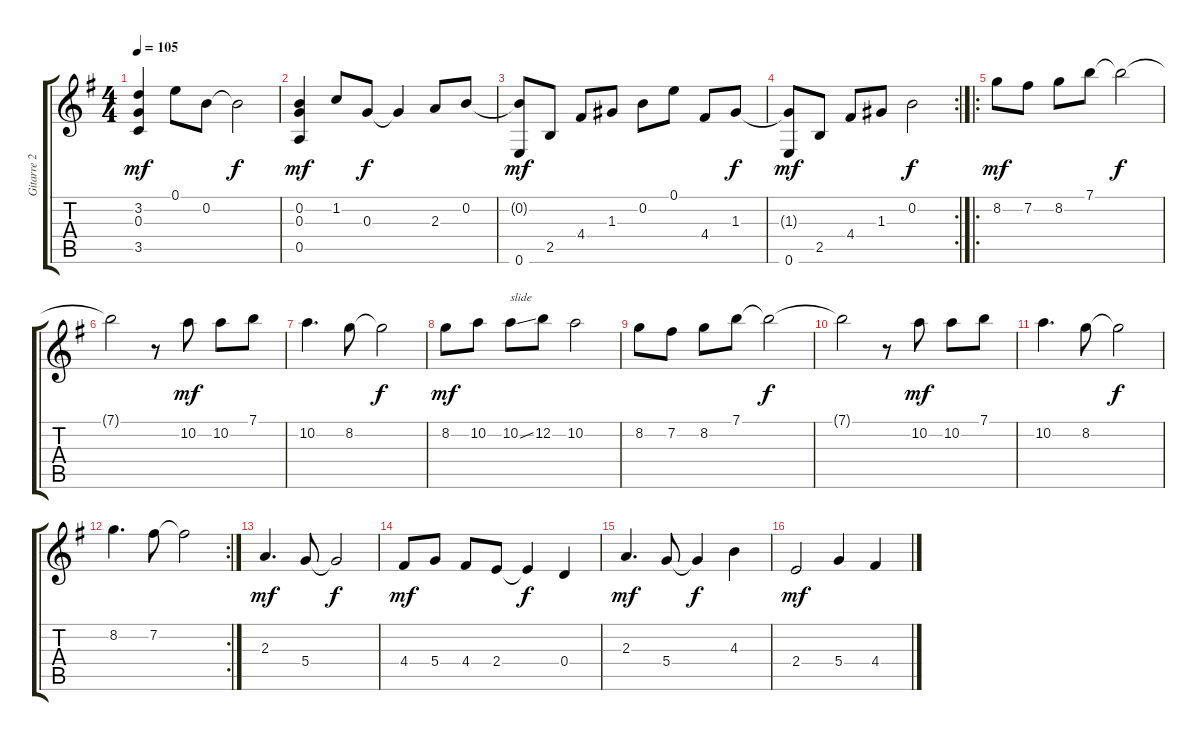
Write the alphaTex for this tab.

\track ("Gitarre 2" "Gitarre 2") {instrument acousticguitarsteel}
\staff {score tabs}
\tuning (E4 B3 G3 D3 A2 E2) {hide}
\ts (4 4)
\tempo 105
\clef g2
\ks g
(3.2 0.3 3.5).4{dy mf instrument acousticguitarsteel} 0.1.8 0.2.8 0.2{t}.2{dy f} |
(0.2 0.3 0.5).4{dy mf} 1.2.8 0.3.8{dy f} 0.3{t}.4 2.3.8 0.2.8 |
(0.2{t} 0.6).8{dy mf} 2.5.8 4.4.8 1.3.8 0.2.8 0.1.8 4.4.8 1.3.8{dy f} |
\rc 2
(1.3{t} 0.6).8{dy mf} 2.5.8 4.4.8 1.3.8 0.2.2{dy f} |
\ro
8.2.8{dy mf} 7.2.8 8.2.8 7.1.8 7.1{t}.2{dy f} |
7.1{t}.2 r.8 10.2.8{dy mf} 10.2.8 7.1.8 |
10.2.4{d} 8.2.8 8.2{t}.2{dy f} |
8.2.8{dy mf} 10.2.8 10.2{ss}.8{txt "slide"} 12.2.8 10.2.2 |
8.2.8 7.2.8 8.2.8 7.1.8 7.1{t}.2{dy f} |
7.1{t}.2 r.8 10.2.8{dy mf} 10.2.8 7.1.8 |
10.2.4{d} 8.2.8 8.2{t}.2{dy f} |
\rc 2
8.2.4{d} 7.2.8 7.2{t}.2 |
2.3.4{d dy mf} 5.4.8 5.4{t}.2{dy f} |
4.4.8{dy mf} 5.4.8 4.4.8 2.4.8 2.4{t}.4{dy f} 0.4.4 |
2.3.4{d dy mf} 5.4.8 5.4{t}.4{dy f} 4.3.4 |
2.4.2{dy mf} 5.4.4 4.4.4
